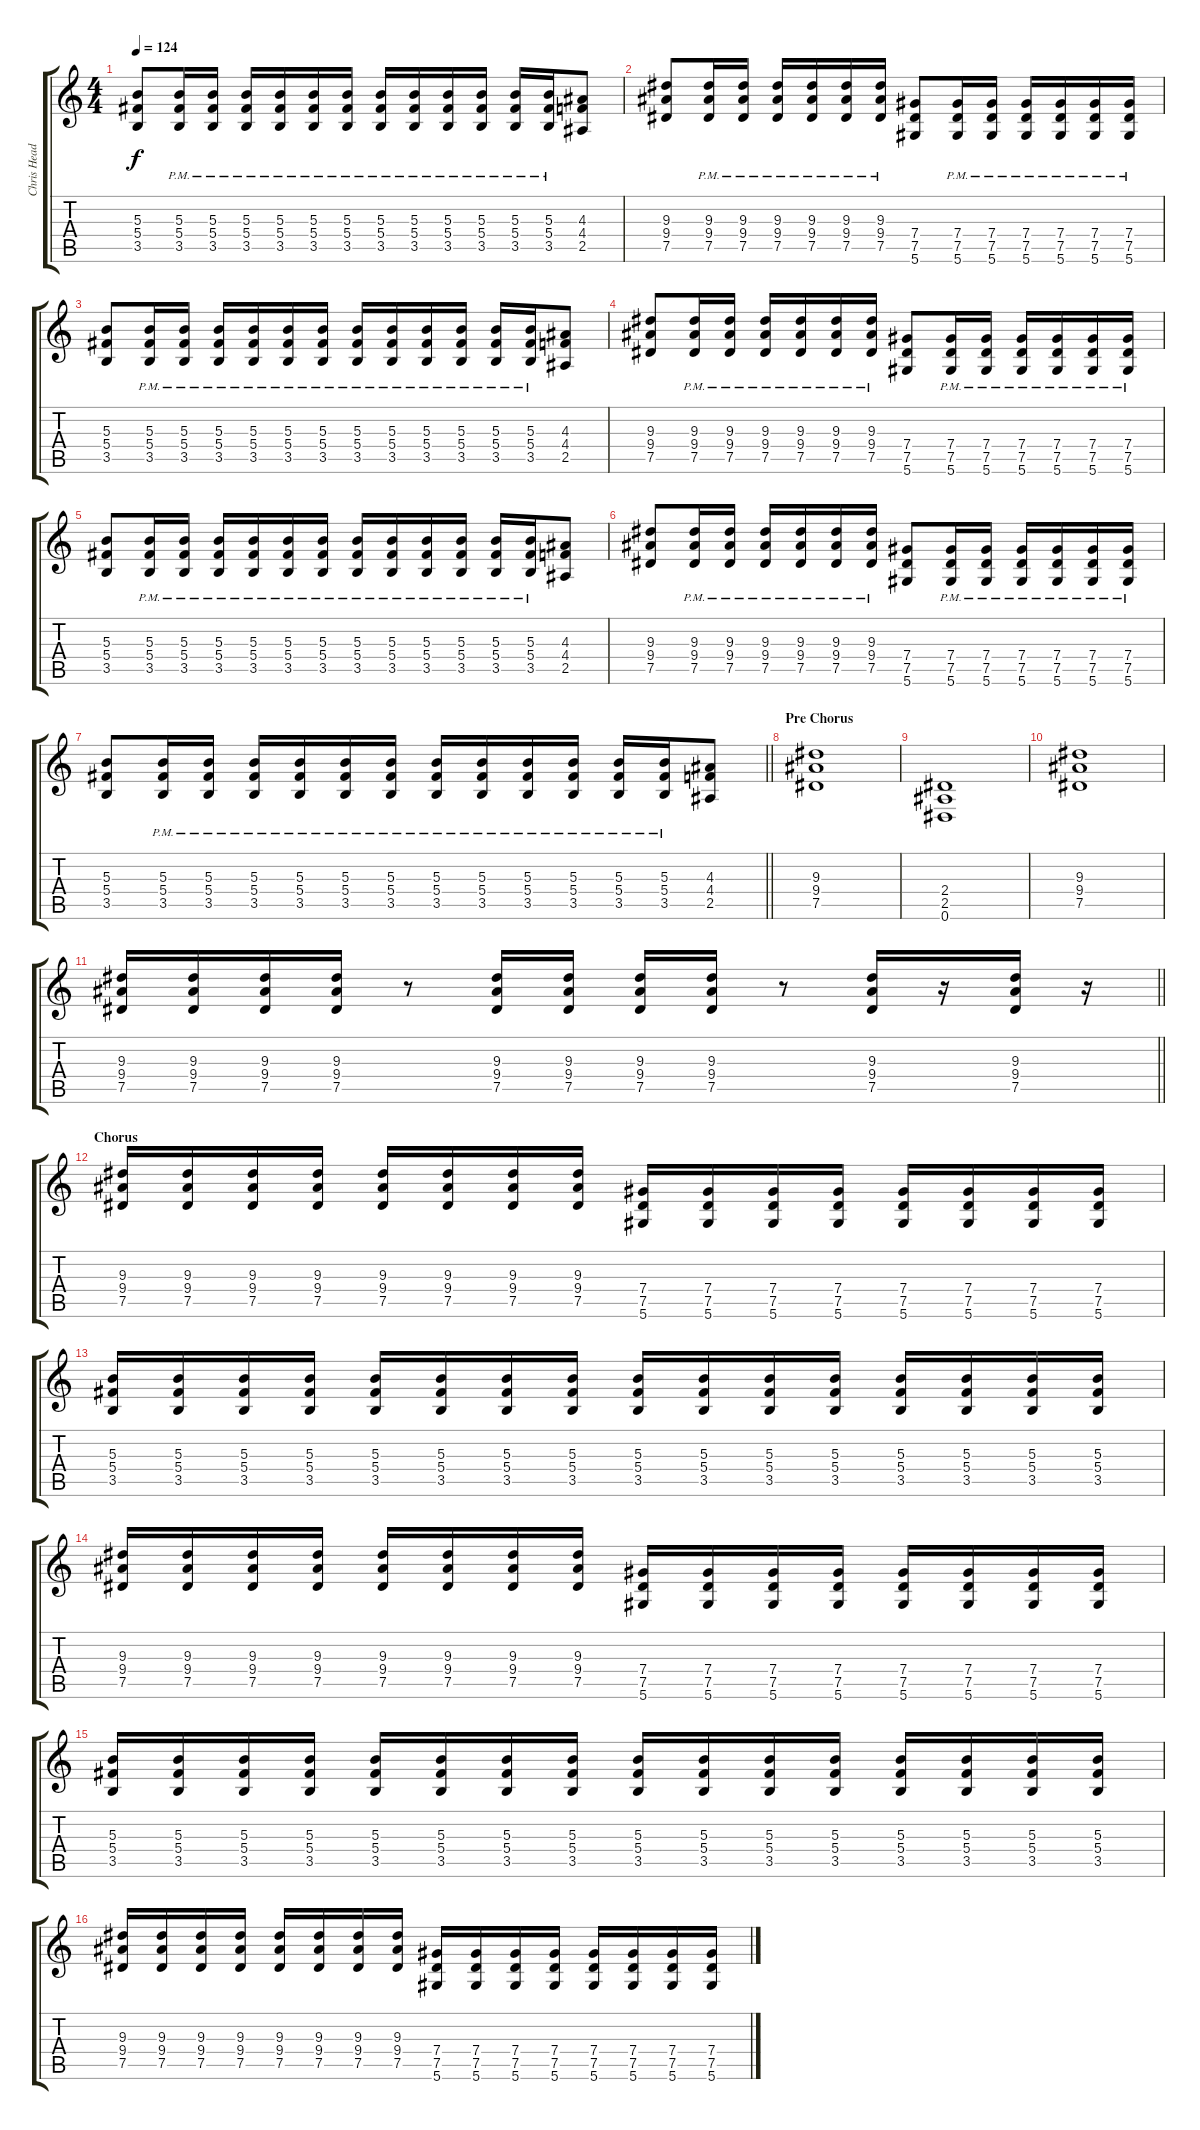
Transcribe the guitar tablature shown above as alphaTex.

\track ("Chris Head" "Chris Head") {instrument overdrivenguitar}
\staff {score tabs}
\tuning (Eb4 Bb3 Gb3 Db3 Ab2 Eb2) {hide}
\ts (4 4)
\tempo 124
\clef g2
\ks c
(5.3 5.4 3.5).8{dy f} (5.3{pm} 5.4{pm} 3.5{pm}).16 (5.3{pm} 5.4{pm} 3.5{pm}).16 (5.3{pm} 5.4{pm} 3.5{pm}).16 (5.3{pm} 5.4{pm} 3.5{pm}).16 (5.3{pm} 5.4{pm} 3.5{pm}).16 (5.3{pm} 5.4{pm} 3.5{pm}).16 (5.3{pm} 5.4{pm} 3.5{pm}).16 (5.3{pm} 5.4{pm} 3.5{pm}).16 (5.3{pm} 5.4{pm} 3.5{pm}).16 (5.3{pm} 5.4{pm} 3.5{pm}).16 (5.3{pm} 5.4{pm} 3.5{pm}).16 (5.3{pm} 5.4{pm} 3.5{pm}).16 (4.3 4.4 2.5).8 |
(9.3 9.4 7.5).8 (9.3{pm} 9.4{pm} 7.5{pm}).16 (9.3{pm} 9.4{pm} 7.5{pm}).16 (9.3{pm} 9.4{pm} 7.5{pm}).16 (9.3{pm} 9.4{pm} 7.5{pm}).16 (9.3{pm} 9.4{pm} 7.5{pm}).16 (9.3{pm} 9.4{pm} 7.5{pm}).16 (7.4 7.5 5.6).8 (7.4{pm} 7.5{pm} 5.6{pm}).16 (7.4{pm} 7.5{pm} 5.6{pm}).16 (7.4{pm} 7.5{pm} 5.6{pm}).16 (7.4{pm} 7.5{pm} 5.6{pm}).16 (7.4{pm} 7.5{pm} 5.6{pm}).16 (7.4{pm} 7.5{pm} 5.6{pm}).16 |
(5.3 5.4 3.5).8 (5.3{pm} 5.4{pm} 3.5{pm}).16 (5.3{pm} 5.4{pm} 3.5{pm}).16 (5.3{pm} 5.4{pm} 3.5{pm}).16 (5.3{pm} 5.4{pm} 3.5{pm}).16 (5.3{pm} 5.4{pm} 3.5{pm}).16 (5.3{pm} 5.4{pm} 3.5{pm}).16 (5.3{pm} 5.4{pm} 3.5{pm}).16 (5.3{pm} 5.4{pm} 3.5{pm}).16 (5.3{pm} 5.4{pm} 3.5{pm}).16 (5.3{pm} 5.4{pm} 3.5{pm}).16 (5.3{pm} 5.4{pm} 3.5{pm}).16 (5.3{pm} 5.4{pm} 3.5{pm}).16 (4.3 4.4 2.5).8 |
(9.3 9.4 7.5).8 (9.3{pm} 9.4{pm} 7.5{pm}).16 (9.3{pm} 9.4{pm} 7.5{pm}).16 (9.3{pm} 9.4{pm} 7.5{pm}).16 (9.3{pm} 9.4{pm} 7.5{pm}).16 (9.3{pm} 9.4{pm} 7.5{pm}).16 (9.3{pm} 9.4{pm} 7.5{pm}).16 (7.4 7.5 5.6).8 (7.4{pm} 7.5{pm} 5.6{pm}).16 (7.4{pm} 7.5{pm} 5.6{pm}).16 (7.4{pm} 7.5{pm} 5.6{pm}).16 (7.4{pm} 7.5{pm} 5.6{pm}).16 (7.4{pm} 7.5{pm} 5.6{pm}).16 (7.4{pm} 7.5{pm} 5.6{pm}).16 |
(5.3 5.4 3.5).8 (5.3{pm} 5.4{pm} 3.5{pm}).16 (5.3{pm} 5.4{pm} 3.5{pm}).16 (5.3{pm} 5.4{pm} 3.5{pm}).16 (5.3{pm} 5.4{pm} 3.5{pm}).16 (5.3{pm} 5.4{pm} 3.5{pm}).16 (5.3{pm} 5.4{pm} 3.5{pm}).16 (5.3{pm} 5.4{pm} 3.5{pm}).16 (5.3{pm} 5.4{pm} 3.5{pm}).16 (5.3{pm} 5.4{pm} 3.5{pm}).16 (5.3{pm} 5.4{pm} 3.5{pm}).16 (5.3{pm} 5.4{pm} 3.5{pm}).16 (5.3{pm} 5.4{pm} 3.5{pm}).16 (4.3 4.4 2.5).8 |
(9.3 9.4 7.5).8 (9.3{pm} 9.4{pm} 7.5{pm}).16 (9.3{pm} 9.4{pm} 7.5{pm}).16 (9.3{pm} 9.4{pm} 7.5{pm}).16 (9.3{pm} 9.4{pm} 7.5{pm}).16 (9.3{pm} 9.4{pm} 7.5{pm}).16 (9.3{pm} 9.4{pm} 7.5{pm}).16 (7.4 7.5 5.6).8 (7.4{pm} 7.5{pm} 5.6{pm}).16 (7.4{pm} 7.5{pm} 5.6{pm}).16 (7.4{pm} 7.5{pm} 5.6{pm}).16 (7.4{pm} 7.5{pm} 5.6{pm}).16 (7.4{pm} 7.5{pm} 5.6{pm}).16 (7.4{pm} 7.5{pm} 5.6{pm}).16 |
\barLineRight lightlight
(5.3 5.4 3.5).8 (5.3{pm} 5.4{pm} 3.5{pm}).16 (5.3{pm} 5.4{pm} 3.5{pm}).16 (5.3{pm} 5.4{pm} 3.5{pm}).16 (5.3{pm} 5.4{pm} 3.5{pm}).16 (5.3{pm} 5.4{pm} 3.5{pm}).16 (5.3{pm} 5.4{pm} 3.5{pm}).16 (5.3{pm} 5.4{pm} 3.5{pm}).16 (5.3{pm} 5.4{pm} 3.5{pm}).16 (5.3{pm} 5.4{pm} 3.5{pm}).16 (5.3{pm} 5.4{pm} 3.5{pm}).16 (5.3{pm} 5.4{pm} 3.5{pm}).16 (5.3{pm} 5.4{pm} 3.5{pm}).16 (4.3 4.4 2.5).8 |
\section ("" "Pre Chorus")
(9.3 9.4 7.5).1 |
(2.4 2.5 0.6).1 |
(9.3 9.4 7.5).1 |
\barLineRight lightlight
(9.3 9.4 7.5).16 (9.3 9.4 7.5).16 (9.3 9.4 7.5).16 (9.3 9.4 7.5).16 r.8 (9.3 9.4 7.5).16 (9.3 9.4 7.5).16 (9.3 9.4 7.5).16 (9.3 9.4 7.5).16 r.8 (9.3 9.4 7.5).16 r.16 (9.3 9.4 7.5).16 r.16 |
\section ("" "Chorus")
(9.3 9.4 7.5).16 (9.3 9.4 7.5).16 (9.3 9.4 7.5).16 (9.3 9.4 7.5).16 (9.3 9.4 7.5).16 (9.3 9.4 7.5).16 (9.3 9.4 7.5).16 (9.3 9.4 7.5).16 (7.4 7.5 5.6).16 (7.4 7.5 5.6).16 (7.4 7.5 5.6).16 (7.4 7.5 5.6).16 (7.4 7.5 5.6).16 (7.4 7.5 5.6).16 (7.4 7.5 5.6).16 (7.4 7.5 5.6).16 |
(5.3 5.4 3.5).16 (5.3 5.4 3.5).16 (5.3 5.4 3.5).16 (5.3 5.4 3.5).16 (5.3 5.4 3.5).16 (5.3 5.4 3.5).16 (5.3 5.4 3.5).16 (5.3 5.4 3.5).16 (5.3 5.4 3.5).16 (5.3 5.4 3.5).16 (5.3 5.4 3.5).16 (5.3 5.4 3.5).16 (5.3 5.4 3.5).16 (5.3 5.4 3.5).16 (5.3 5.4 3.5).16 (5.3 5.4 3.5).16 |
(9.3 9.4 7.5).16 (9.3 9.4 7.5).16 (9.3 9.4 7.5).16 (9.3 9.4 7.5).16 (9.3 9.4 7.5).16 (9.3 9.4 7.5).16 (9.3 9.4 7.5).16 (9.3 9.4 7.5).16 (7.4 7.5 5.6).16 (7.4 7.5 5.6).16 (7.4 7.5 5.6).16 (7.4 7.5 5.6).16 (7.4 7.5 5.6).16 (7.4 7.5 5.6).16 (7.4 7.5 5.6).16 (7.4 7.5 5.6).16 |
(5.3 5.4 3.5).16 (5.3 5.4 3.5).16 (5.3 5.4 3.5).16 (5.3 5.4 3.5).16 (5.3 5.4 3.5).16 (5.3 5.4 3.5).16 (5.3 5.4 3.5).16 (5.3 5.4 3.5).16 (5.3 5.4 3.5).16 (5.3 5.4 3.5).16 (5.3 5.4 3.5).16 (5.3 5.4 3.5).16 (5.3 5.4 3.5).16 (5.3 5.4 3.5).16 (5.3 5.4 3.5).16 (5.3 5.4 3.5).16 |
(9.3 9.4 7.5).16 (9.3 9.4 7.5).16 (9.3 9.4 7.5).16 (9.3 9.4 7.5).16 (9.3 9.4 7.5).16 (9.3 9.4 7.5).16 (9.3 9.4 7.5).16 (9.3 9.4 7.5).16 (7.4 7.5 5.6).16 (7.4 7.5 5.6).16 (7.4 7.5 5.6).16 (7.4 7.5 5.6).16 (7.4 7.5 5.6).16 (7.4 7.5 5.6).16 (7.4 7.5 5.6).16 (7.4 7.5 5.6).16
